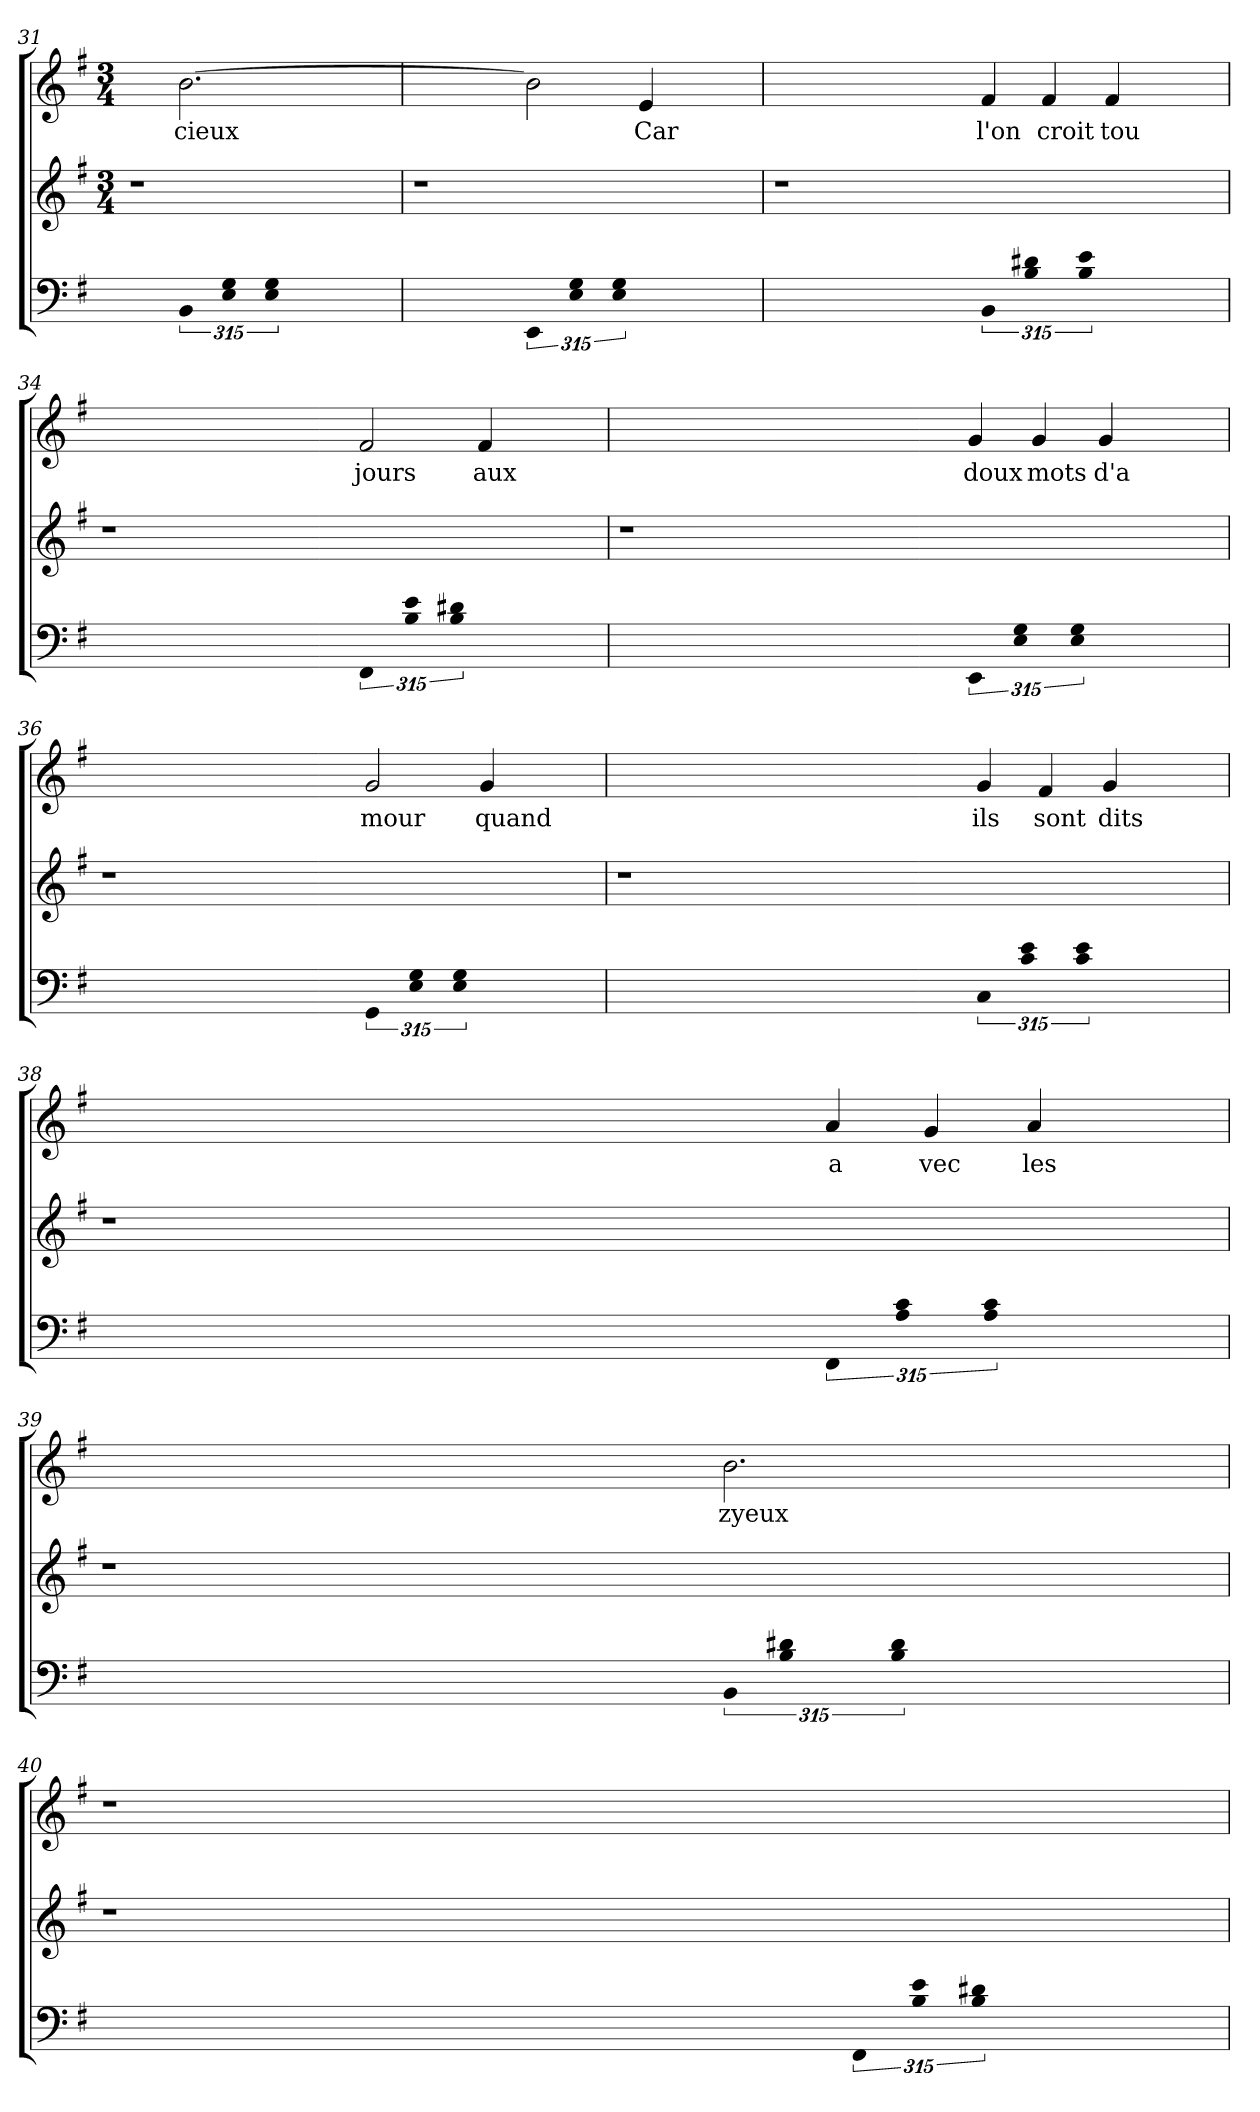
**kern	**kern	**kern	**text
*part3	*part2	*part1	*part1
*staff3	*staff2	*staff1	*staff1
*clefF4	*clefG2	*clefG2	*
*k[f#]	*k[f#]	*k[f#]	*
*	*M3/4	*M3/4	*
=31	=31	=31	=31
!LO:N:vis=4	!LO:N:vis=1	!	!
40320BB	2.r	[2.b	cieux
!LO:N:vis=4	!	!	!
40320E 40320G	.	.	.
!LO:N:vis=4	!	!	!
40320E 40320G	.	.	.
13440%10079ryy	.	.	.
=32	=32	=32	=32
!LO:N:vis=4	!LO:N:vis=1	!	!
40320EE	2.r	2b]	.
!LO:N:vis=4	!	!	!
40320E 40320G	.	.	.
!LO:N:vis=4	!	!	!
40320E 40320G	.	.	.
13440%10079ryy	.	.	.
.	.	4e	Car
=33	=33	=33	=33
!LO:N:vis=4	!LO:N:vis=1	!	!
40320BB	2.r	4f#	l'on
!LO:N:vis=4	!	!	!
40320B 40320d#	.	.	.
!LO:N:vis=4	!	!	!
40320B 40320e	.	.	.
13440%10079ryy	.	.	.
.	.	4f#	croit
.	.	4f#	tou
=34	=34	=34	=34
!LO:N:vis=4	!LO:N:vis=1	!	!
40320FF#	2.r	2f#	jours
!LO:N:vis=4	!	!	!
40320B 40320e	.	.	.
!LO:N:vis=4	!	!	!
40320B 40320d#	.	.	.
13440%10079ryy	.	.	.
.	.	4f#	aux
=35	=35	=35	=35
!LO:N:vis=4	!LO:N:vis=1	!	!
40320EE	2.r	4g	doux
!LO:N:vis=4	!	!	!
40320E 40320G	.	.	.
!LO:N:vis=4	!	!	!
40320E 40320G	.	.	.
13440%10079ryy	.	.	.
.	.	4g	mots
.	.	4g	d'a
=36	=36	=36	=36
!LO:N:vis=4	!LO:N:vis=1	!	!
40320GG	2.r	2g	mour
!LO:N:vis=4	!	!	!
40320E 40320G	.	.	.
!LO:N:vis=4	!	!	!
40320E 40320G	.	.	.
13440%10079ryy	.	.	.
.	.	4g	quand
=37	=37	=37	=37
!LO:N:vis=4	!LO:N:vis=1	!	!
40320C	2.r	4g	ils
!LO:N:vis=4	!	!	!
40320c 40320e	.	.	.
!LO:N:vis=4	!	!	!
40320c 40320e	.	.	.
13440%10079ryy	.	.	.
.	.	4f#	sont
.	.	4g	dits
=38	=38	=38	=38
!LO:N:vis=4	!LO:N:vis=1	!	!
40320FF#	2.r	4a	a
!LO:N:vis=4	!	!	!
40320A 40320c	.	.	.
!LO:N:vis=4	!	!	!
40320A 40320c	.	.	.
13440%10079ryy	.	.	.
.	.	4g	vec
.	.	4a	les
=39	=39	=39	=39
!LO:N:vis=4	!LO:N:vis=1	!	!
40320BB	2.r	2.b	zyeux
!LO:N:vis=4	!	!	!
40320B 40320d#	.	.	.
!LO:N:vis=4	!	!	!
40320B 40320d#	.	.	.
13440%10079ryy	.	.	.
=40	=40	=40	=40
!LO:N:vis=4	!LO:N:vis=1	!LO:N:vis=1	!
40320FF#	2.r	2.r	.
!LO:N:vis=4	!	!	!
40320B 40320e	.	.	.
!LO:N:vis=4	!	!	!
40320B 40320d#	.	.	.
13440%10079ryy	.	.	.
=	=	=	=
*-	*-	*-	*-
